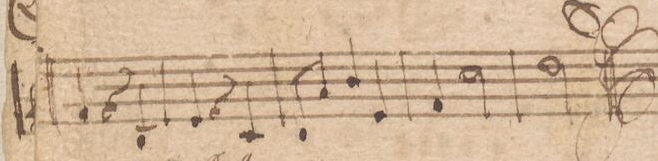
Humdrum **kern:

**kern	**dynam
*I"Violino Secundo.	*
*clefG2	*
*k[f#c#]	*
*met(c)	*
*M3/4	*
4f#/	.
4r	.
4B/	.
=259	=259
4e/	.
4r	.
4c#/	.
=260	=260
8d/L	.
8a/J	.
4b/	.
4e/	.
=261	=261
4f#/	.
2cc#\	.
=262	=262
2dd\	.
4ryy	.
==	==
*-	*-
